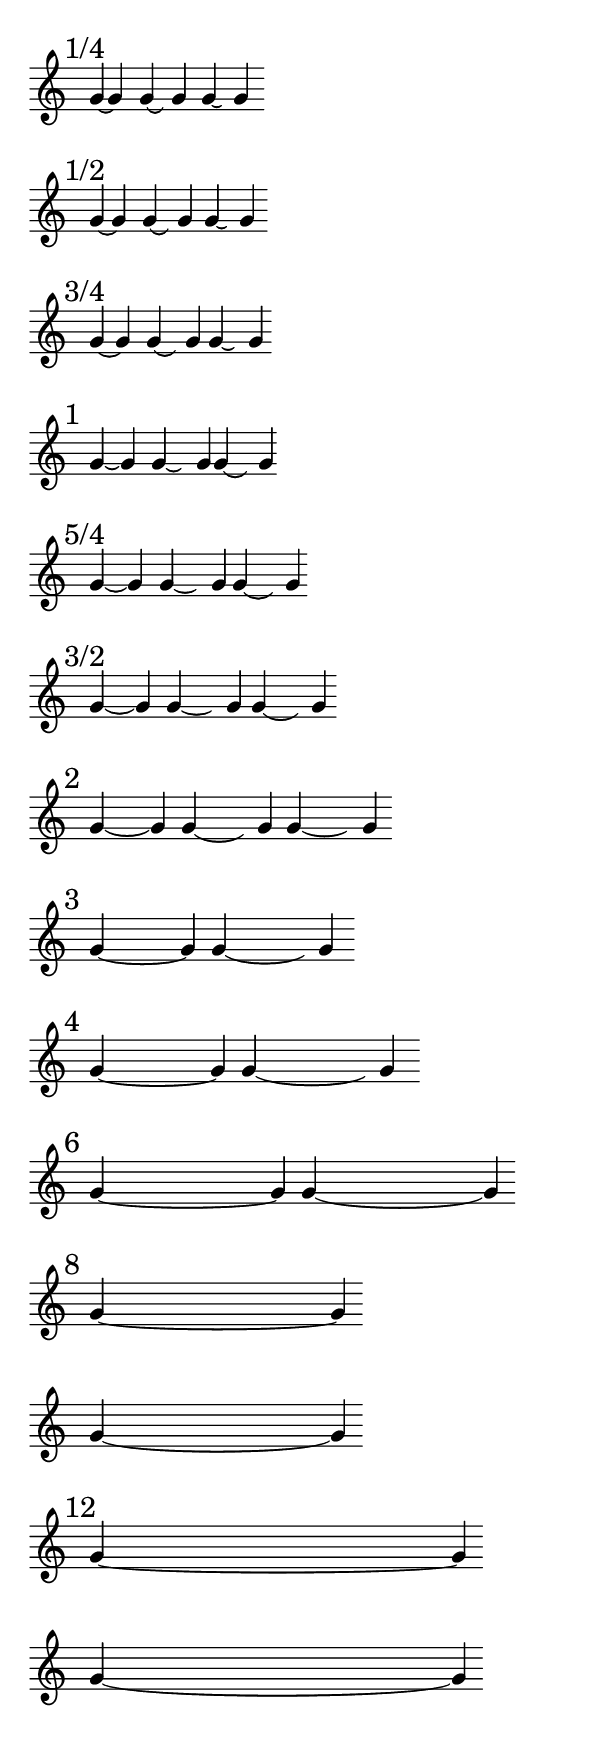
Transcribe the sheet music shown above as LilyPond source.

\version "2.16.2"

\paper { indent = 0  ragged-right = ##t paper-width = 10 \cm line-width = 9 \cm }

br = { \bar "" \break }

% #(set-global-staff-size 10)

\transpose d g

\new Staff \with { \remove Time_signature_engraver } { \time 9999/1 \set tieWaitForNote = ##t 
    \mark "1/4"
    d'4*1/4 ~ d'4
    \bar "" 
    <<
      {
        \once \override Tie #'control-points = 
        #'((0.731 . -1.8) (1.024 . -2.5) (1.948 . -2.5) (2.241 . -1.8))
        d'4 ~ \hideNotes d' \unHideNotes
      }
      \new Voice { 
        \once \override Stem #'extra-offset = #'(1.82 . 0)
        \once \override NoteHead #'extra-offset = #'(1.82 . 0) 
        d'4
      }
    >>
    \bar "" 
    <<
      {
        \once \override Tie #'control-points = 
        #'((0.981 . -1.6) (1.182 . -1.83) (1.679 . -1.83) (1.879 . -1.6))
        d'4 ~ \hideNotes d' \unHideNotes
      }
      \new Voice { 
        \once \override Stem #'extra-offset = #'(1.82 . 0)
        \once \override NoteHead #'extra-offset = #'(1.82 . 0) 
        d'4
      }
    >>
    \br 
    
    \mark "1/2"
    d'4*1/2 ~ d'4
    \bar ""
    <<
      {
        \once \override Tie #'control-points = 
        #'((0.731 . -1.8) (1.089 . -2.5) (2.073 . -2.5) (2.431 . -1.8))
        d'4 ~ \hideNotes d' \unHideNotes
      }
      \new Voice { 
        \once \override Stem #'extra-offset = #'(2.11 . 0)
        \once \override NoteHead #'extra-offset = #'(2.11 . 0) 
        d'4
      }
    >>
    \bar "" 
    <<
      {
        \once \override Tie #'control-points = 
        #'((1.122 . -1.55) (1.338 . -1.81) (1.860 . -1.81) (2.071 . -1.55))
        d'4 ~ \hideNotes d' \unHideNotes
      }
      \new Voice { 
        \once \override Stem #'extra-offset = #'(2.11 . 0)
        \once \override NoteHead #'extra-offset = #'(2.11 . 0) 
        d'4
      }
    >>
    \br
    
    \mark "3/4"
    d'4*3/4 ~ d'4
    \bar "" 
    <<
      {
        \once \override Tie #'control-points = 
        #'((0.731 . -1.8) (1.178 . -2.5) (2.284 . -2.5) (2.731 . -1.8))
        d'4 ~ \hideNotes d' \unHideNotes
      }
      \new Voice { 
        \once \override Stem #'extra-offset = #'(2.51 . 0)
        \once \override NoteHead #'extra-offset = #'(2.51 . 0) 
        d'4
      }
    >>
    \bar "" 
    <<
      {
        \once \override Tie #'control-points = 
        #'((1.239 . -1.5) (1.497 . -1.83) (2.136 . -1.83) (2.394 . -1.5))
        d'4 ~ \hideNotes d' \unHideNotes
      }
      \new Voice { 
        \once \override Stem #'extra-offset = #'(2.51 . 0)
        \once \override NoteHead #'extra-offset = #'(2.51 . 0) 
        d'4
      }
    >>
    \br
    
    \mark "1"
    d'4 ~ d'4
    \bar "" 
    <<
      {
        \once \override Tie #'control-points = 
        #'((1.377 . -1.45) (1.692 . -1.85) (2.470 . -1.85) (2.785 . -1.45))
        d'4 ~ \hideNotes d' \unHideNotes
      }
      \new Voice { 
        \once \override Stem #'extra-offset = #'(3.00 . 0)
        \once \override NoteHead #'extra-offset = #'(3.00 . 0) 
        d'4
      }
    >>
    \bar "" 
    <<
      {
        \once \override Tie #'control-points = 
        #'((0.910 . -1.75) (1.398 . -2.5) (2.604 . -2.5) (3.092 . -1.75))
        d'4 ~ \hideNotes d' \unHideNotes
      }
      \new Voice { 
        \once \override Stem #'extra-offset = #'(3.00 . 0)
        \once \override NoteHead #'extra-offset = #'(3.00 . 0) 
        d'4
      }
    >>
    \br
    
    \mark "5/4"
    d'4 ~ s16 d'4
    \bar "" 
    <<
      {
        \once \override Tie #'control-points = 
        #'((1.419 . -1.4) (1.888 . -1.85) (3.044 . -1.85) (3.512 . -1.4))
        d'4*5/4 ~ \hideNotes d' \unHideNotes
      }
      \new Voice { 
        \once \override Stem #'extra-offset = #'(3.75 . 0)
        \once \override NoteHead #'extra-offset = #'(3.75 . 0) 
        d'4
      }
    >>
    \bar "" 
    <<
      {
        \once \override Tie #'control-points = 
        #'((1.032 . -1.7) (1.641 . -2.5) (3.147 . -2.5) (3.756 . -1.7))
        d'4*5/4 ~ \hideNotes d' \unHideNotes
      }
      \new Voice { 
        \once \override Stem #'extra-offset = #'(3.75 . 0)
        \once \override NoteHead #'extra-offset = #'(3.75 . 0) 
        d'4
      }
    >>
    \br
    
    \mark "3/2"
    d'4 ~ s8 d'4
    \bar "" 
    <<
      {
        \once \override Tie #'control-points = 
        #'((1.419 . -1.4) (2.055 . -1.9) (3.626 . -1.9) (4.262 . -1.4))
        d'4*3/2 ~ \hideNotes d' \unHideNotes
      }
      \new Voice { 
        \once \override Stem #'extra-offset = #'(4.5 . 0)
        \once \override NoteHead #'extra-offset = #'(4.5 . 0) 
        d'4
      }
    >>
    \bar "" 
    <<
      {
        \once \override Tie #'control-points = 
        #'((1.127 . -1.65) (1.868 . -2.5) (3.700 . -2.5) (4.441 . -1.65))
        d'4*3/2 ~ \hideNotes d' \unHideNotes
      }
      \new Voice { 
        \once \override Stem #'extra-offset = #'(4.5 . 0)
        \once \override NoteHead #'extra-offset = #'(4.5 . 0) 
        d'4
      }
    >>
    \br
    
    \mark "2"
    d'4 ~ s4 d'4
    \bar "" 
    <<
      {
        \once \override Tie #'control-points = 
        #'((1.205 . -1.6) (2.153 . -2.55) (4.941 . -2.55) (5.889 . -1.6))
        d'4*2 ~ \hideNotes d' \unHideNotes
      }
      \new Voice { 
        \once \override Stem #'extra-offset = #'(6.00 . 0)
        \once \override NoteHead #'extra-offset = #'(6.00 . 0) 
        d'4
      }
    >>
    \bar "" 
    <<
      {
        \once \override Tie #'control-points = 
        #'((1.488 . -1.3) (2.437 . -1.95) (4.783 . -1.95) (5.733 . -1.3))
        d'4*2 ~ \hideNotes d' \unHideNotes
      }
      \new Voice { 
        \once \override Stem #'extra-offset = #'(6.00 . 0)
        \once \override NoteHead #'extra-offset = #'(6.00 . 0) 
        d'4
      }
    >>
    \br
    
    \mark "3"
    d'4 ~ s2 d'4
    \bar "" 
    <<
      {
        \once \override Tie #'control-points = 
        #'((1.271 . -1.55) (2.566 . -2.6) (7.552 . -2.6) (8.847 . -1.55))
        d'4*3 ~ \hideNotes d' \unHideNotes
      }
      \new Voice { 
        \once \override Stem #'extra-offset = #'(9.00 . 0)
        \once \override NoteHead #'extra-offset = #'(9.00 . 0) 
        d'4
      }
    >>
    \br
    
    \mark "4"
    d'4 ~ s2. d'4
    \bar "" 
    <<
      {
        \once \override Tie #'control-points = 
        #'((1.328 . -1.5) (3.073 . -2.65) (10.367 . -2.65) (11.813 . -1.5))
        d'4*4 ~ \hideNotes d' \unHideNotes
      }
      \new Voice { 
        \once \override Stem #'extra-offset = #'(12.00 . 0)
        \once \override NoteHead #'extra-offset = #'(12.00 . 0) 
        d'4
      }
    >>
    \br
    
    \mark "6"
    d'4 ~ s1 s4 d'4
    \bar "" 
    \shape Tie #'((0.4 . 0.25)(0.8 . -0.1)(-0.8 . -0.1)(-0.65 . 0.25))
    d'4 ~ s1 s4 d'4
    \br
    
    \mark "8"
    d'4 ~ s1.. d'4
    \bar "" 
    \shape Tie #'((0.4 . 0.2)(0.8 . -0.15)(-0.8 . -0.2)(-0.65 . 0.25))
    d'4 ~ s1.. d'4
    \br
    
    \mark "12"
    d'4 ~ s1 s1 s2. d'4
    \bar "" 
    \shape Tie #'((0.4 . 0.25)(0.8 . -0.3)(-0.8 . -0.3)(-0.65 . 0.25))
    d'4 ~ s1 s1 s2. d'4
    \br
  }
